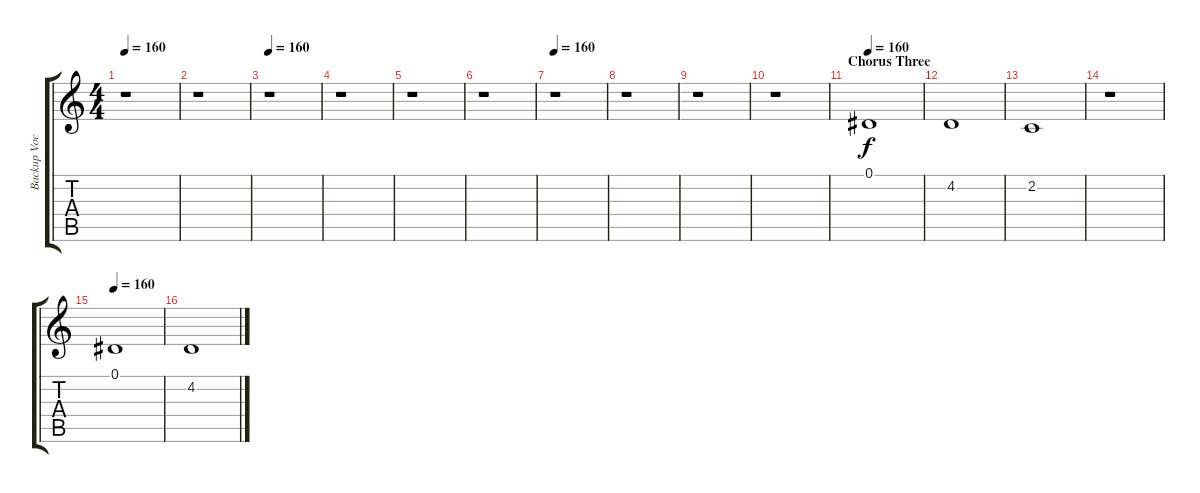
\track ("Backup Vocals [Brian Bell-Scott Shriner]" "Backup Voc") {instrument lead1square}
\staff {score tabs}
\tuning (Eb4 Bb3 Gb3 Db3 Ab2 Eb2) {hide}
\ts (4 4)
\tempo 160
\clef g2
\ks c
r.1{dy f volume 13} |
r.1 |
\tempo 160
r.1{volume 13} |
r.1 |
r.1{volume 13} |
r.1 |
\tempo 160
r.1{volume 13} |
r.1 |
r.1{volume 13} |
r.1 |
\section ("" "Chorus Three")
\tempo 160
0.1.1{volume 13} |
4.2.1 |
2.2.1 |
r.1 |
\tempo 160
0.1.1{volume 13} |
4.2.1
